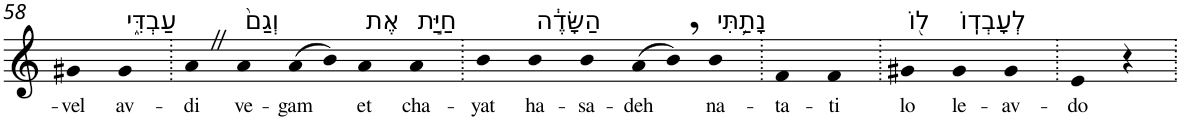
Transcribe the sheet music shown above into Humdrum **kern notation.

**kern	**text
*part1	*part1
*staff1	*staff1
*I"Piano	*
*I'Pno	*
!!LO:PB:g=z
*clefG2	*
*k[]	*
=58	=58
!	!LO:LY:b
4g#X	-vel
!LO:TX:a:t=עַבְדִּ֑י	!
!	!LO:LY:b
4g#	av-
=59.	=59.
!	!LO:LY:b
4aZ	-di
!LO:TX:a:t=וְגַם֙	!
!	!LO:LY:b
4a	ve-
!	!LO:LY:b
(>8a	-gam
8b)	.
!LO:TX:a:t=אֶת	!
!	!LO:LY:b
4a	et
!LO:TX:a:t=חַיַּ֣ת	!
!	!LO:LY:b
4a	cha-
=60.	=60.
!	!LO:LY:b
4b	-yat
!LO:TX:a:t=הַשָּׂדֶ֔ה	!
!	!LO:LY:b
4b	ha-
!	!LO:LY:b
4b	-sa-
!	!LO:LY:b
(>8a	-deh
8b,)	.
!LO:TX:a:t=נָתַ֥תִּי	!
!	!LO:LY:b
4b	na-
=61.	=61.
!	!LO:LY:b
4f	-ta-
!	!LO:LY:b
4f	-ti
=62.	=62.
!LO:TX:a:t=ל֖וֹ	!
!	!LO:LY:b
4g#X	lo
!LO:TX:a:t=לְעָבְדֽוֹ	!
!	!LO:LY:b
4g#	le-
!	!LO:LY:b
4g#	-av-
=63.	=63.
!	!LO:LY:b
4e	-do
4r	.
=.	=.
*-	*-
